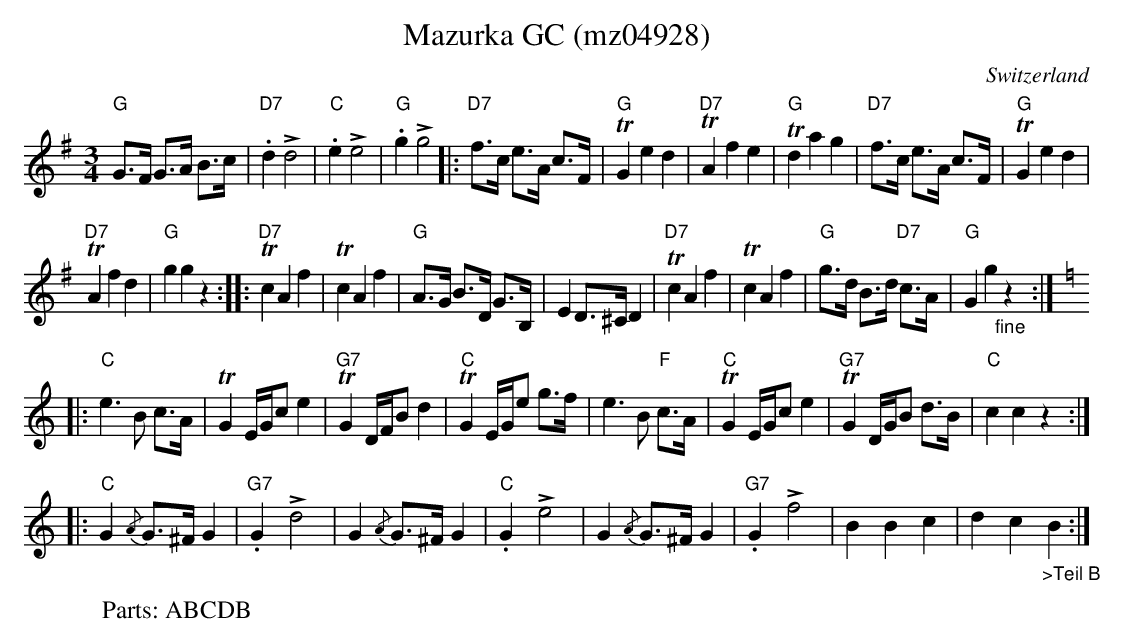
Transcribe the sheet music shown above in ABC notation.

X:1
T:Mazurka GC (mz04928)
M:3/4
L:1/8
O:Switzerland
K:G transpose=3 %%MIDI gchordon
"G"G>F G>A B>c | "D7".d2!>!d4 | "C".e2!>!e4 | "G".g2!>!g4 |: "D7"f>c e>A c>F | "G"TG2e2d2 | "D7"TA2f2e2 | "G"Td2a2g2 | "D7"f>c e>A c>F | "G"TG2e2d2 |
"D7"TA2f2d2 | "G"g2g2z2 :: "D7"Tc2A2f2 | Tc2A2f2 | "G"A>G B>D G>B, | E2D>^CD2 | "D7"Tc2A2f2 | Tc2A2f2 | "G"g>d B>d "D7"c>A | "G"G2g2"_fine"z2 :: [K:C]
"C"e3B c>A | TG2 E/2G/2ce2 | "G7"TG2D/2F/2Bd2 | "C"TG2E/2G/2e g>f | e3B "F"c>A | "C"TG2E/2G/2ce2 | "G7"TG2D/2G/2B d>B | "C"c2c2z2 ::
"C"G2 {/A}G>^FG2 | "G7".G2!>!d4 | G2 {/A}G>^FG2 | "C".G2!>!e4 | G2 {/A}G>^FG2 | "G7".G2!>!f4 | B2B2c2 | d2c2"_>Teil B"B2 :|
W: Parts: ABCDB
